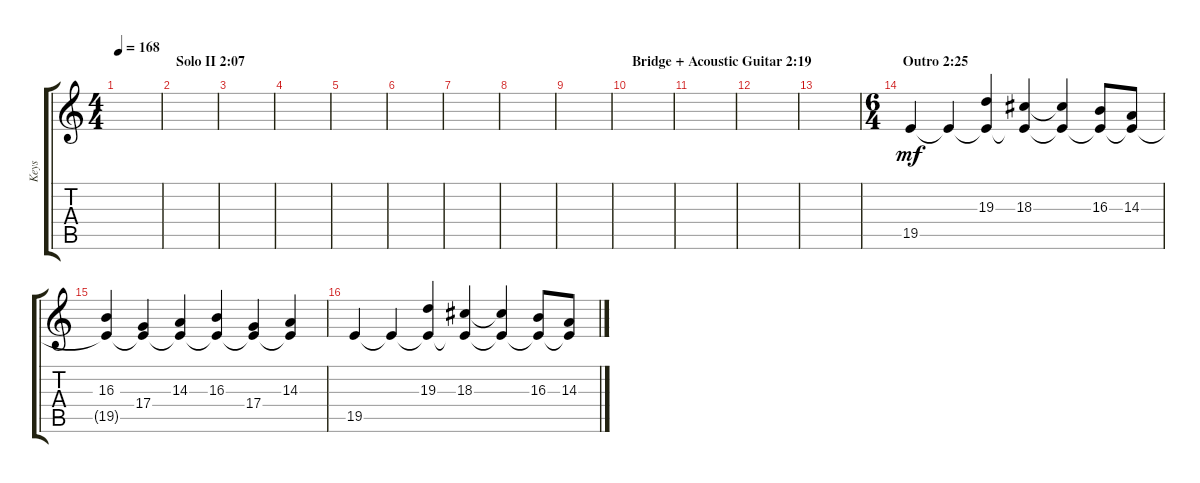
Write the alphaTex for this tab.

\track ("Keys" "Keys") {instrument choiraahs}
\staff {score tabs}
\tuning (E4 B3 G3 D3 A2 E2) {hide}
\ts (4 4)
\tempo 168
\clef g2
\ks c
|
\section ("" "Solo II 2:07")
|
|
|
|
|
|
|
|
\section ("" "Bridge + Acoustic Guitar 2:19")
|
|
|
|
\ts (6 4)
\section ("" "Outro 2:25")
19.5.4{dy mf volume 12} 19.5{t}.4 (19.3 19.5{t}).4 (18.3 19.5{t}).4 (18.3{t} 19.5{t}).4 (16.3 19.5{t}).8 (14.3 19.5{t}).8 |
(16.3 19.5{t}).4 (17.4 19.5{t}).4 (14.3 19.5{t}).4 (16.3 19.5{t}).4 (17.4 19.5{t}).4 (14.3 19.5{t}).4 |
19.5.4 19.5{t}.4 (19.3 19.5{t}).4 (18.3 19.5{t}).4 (18.3{t} 19.5{t}).4 (16.3 19.5{t}).8 (14.3 19.5{t}).8
